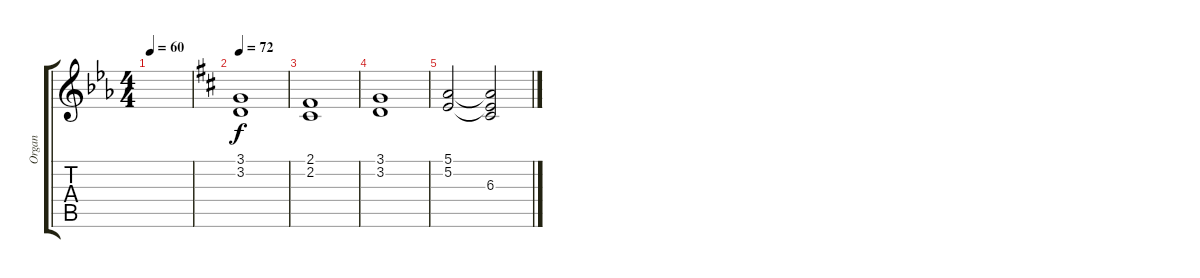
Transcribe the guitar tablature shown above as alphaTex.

\track ("Organ" "Organ") {instrument drawbarorgan}
\staff {score tabs}
\tuning (E4 B3 G3 D3 A2 E2) {hide}
\ts (4 4)
\tempo 60
\clef g2
\ks eb
|
\tempo 72
\ks d
(3.1 3.2).1 |
(2.1 2.2).1 |
(3.1 3.2).1 |
(5.1 5.2).2 (5.1{t} 5.2{t} 6.3).2
